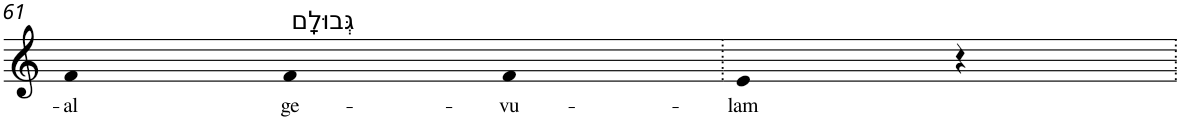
**kern	**text
*part1	*part1
*staff1	*staff1
*I"Piano	*
*I'Pno	*
!!LO:PB:g=z
*clefG2	*
*k[]	*
=61	=61
!	!LO:LY:b
4f	-al
!LO:TX:a:t=גְּבוּלָֽם	!
!	!LO:LY:b
4f	ge-
!	!LO:LY:b
4f	-vu-
=62.	=62.
!	!LO:LY:b
4e	-lam
4r	.
=.	=.
*-	*-
